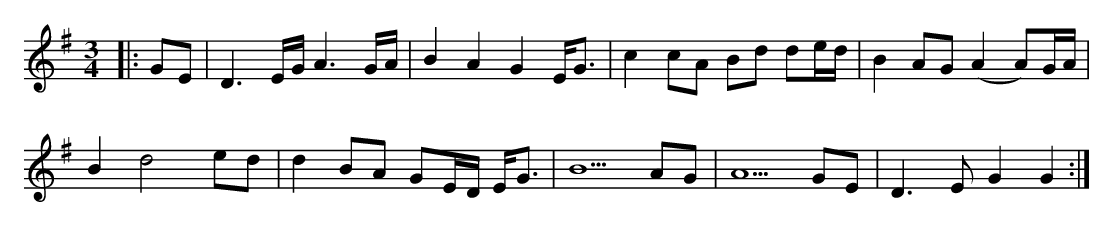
X:1
M:3/4
K:G
|:GE|D3 E/G/ A3 G/A/|B2 A2 G2 E<G|c2 cA Bd de/d/|B2 AG (A2 A)G/A/|
B2 d4 ed|d2 BA GE/D/ E<G|B5 AG|A5 GE|D3E G2 G2:|
